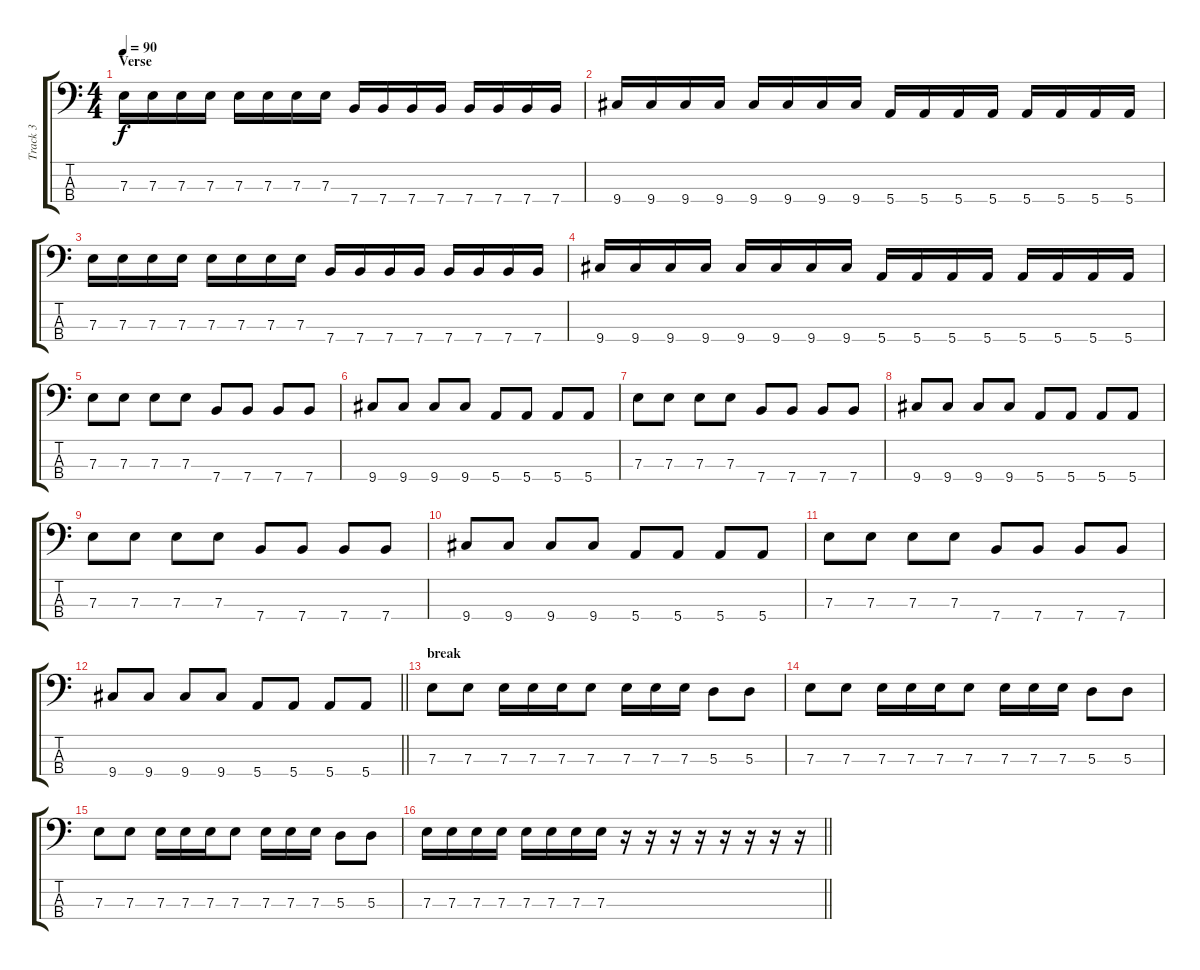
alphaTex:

\track ("Track 3" "Track 3") {instrument electricbassfinger}
\staff {score tabs}
\tuning (G2 D2 A1 E1) {hide}
\ts (4 4)
\section ("" "Verse")
\tempo 90
\clef f4
\ks c
7.3.16{dy f} 7.3.16 7.3.16 7.3.16 7.3.16 7.3.16 7.3.16 7.3.16 7.4.16 7.4.16 7.4.16 7.4.16 7.4.16 7.4.16 7.4.16 7.4.16 |
9.4.16 9.4.16 9.4.16 9.4.16 9.4.16 9.4.16 9.4.16 9.4.16 5.4.16 5.4.16 5.4.16 5.4.16 5.4.16 5.4.16 5.4.16 5.4.16 |
7.3.16 7.3.16 7.3.16 7.3.16 7.3.16 7.3.16 7.3.16 7.3.16 7.4.16 7.4.16 7.4.16 7.4.16 7.4.16 7.4.16 7.4.16 7.4.16 |
9.4.16 9.4.16 9.4.16 9.4.16 9.4.16 9.4.16 9.4.16 9.4.16 5.4.16 5.4.16 5.4.16 5.4.16 5.4.16 5.4.16 5.4.16 5.4.16 |
7.3.8 7.3.8 7.3.8 7.3.8 7.4.8 7.4.8 7.4.8 7.4.8 |
9.4.8 9.4.8 9.4.8 9.4.8 5.4.8 5.4.8 5.4.8 5.4.8 |
7.3.8 7.3.8 7.3.8 7.3.8 7.4.8 7.4.8 7.4.8 7.4.8 |
9.4.8 9.4.8 9.4.8 9.4.8 5.4.8 5.4.8 5.4.8 5.4.8 |
7.3.8 7.3.8 7.3.8 7.3.8 7.4.8 7.4.8 7.4.8 7.4.8 |
9.4.8 9.4.8 9.4.8 9.4.8 5.4.8 5.4.8 5.4.8 5.4.8 |
7.3.8 7.3.8 7.3.8 7.3.8 7.4.8 7.4.8 7.4.8 7.4.8 |
\barLineRight lightlight
9.4.8 9.4.8 9.4.8 9.4.8 5.4.8 5.4.8 5.4.8 5.4.8 |
\section ("" "break")
7.3.8 7.3.8 7.3.16 7.3.16 7.3.16 7.3.8 7.3.16 7.3.16 7.3.16 5.3.8 5.3.8 |
7.3.8 7.3.8 7.3.16 7.3.16 7.3.16 7.3.8 7.3.16 7.3.16 7.3.16 5.3.8 5.3.8 |
7.3.8 7.3.8 7.3.16 7.3.16 7.3.16 7.3.8 7.3.16 7.3.16 7.3.16 5.3.8 5.3.8 |
\barLineRight lightlight
7.3.16 7.3.16 7.3.16 7.3.16 7.3.16 7.3.16 7.3.16 7.3.16 r.16 r.16 r.16 r.16 r.16 r.16 r.16 r.16
